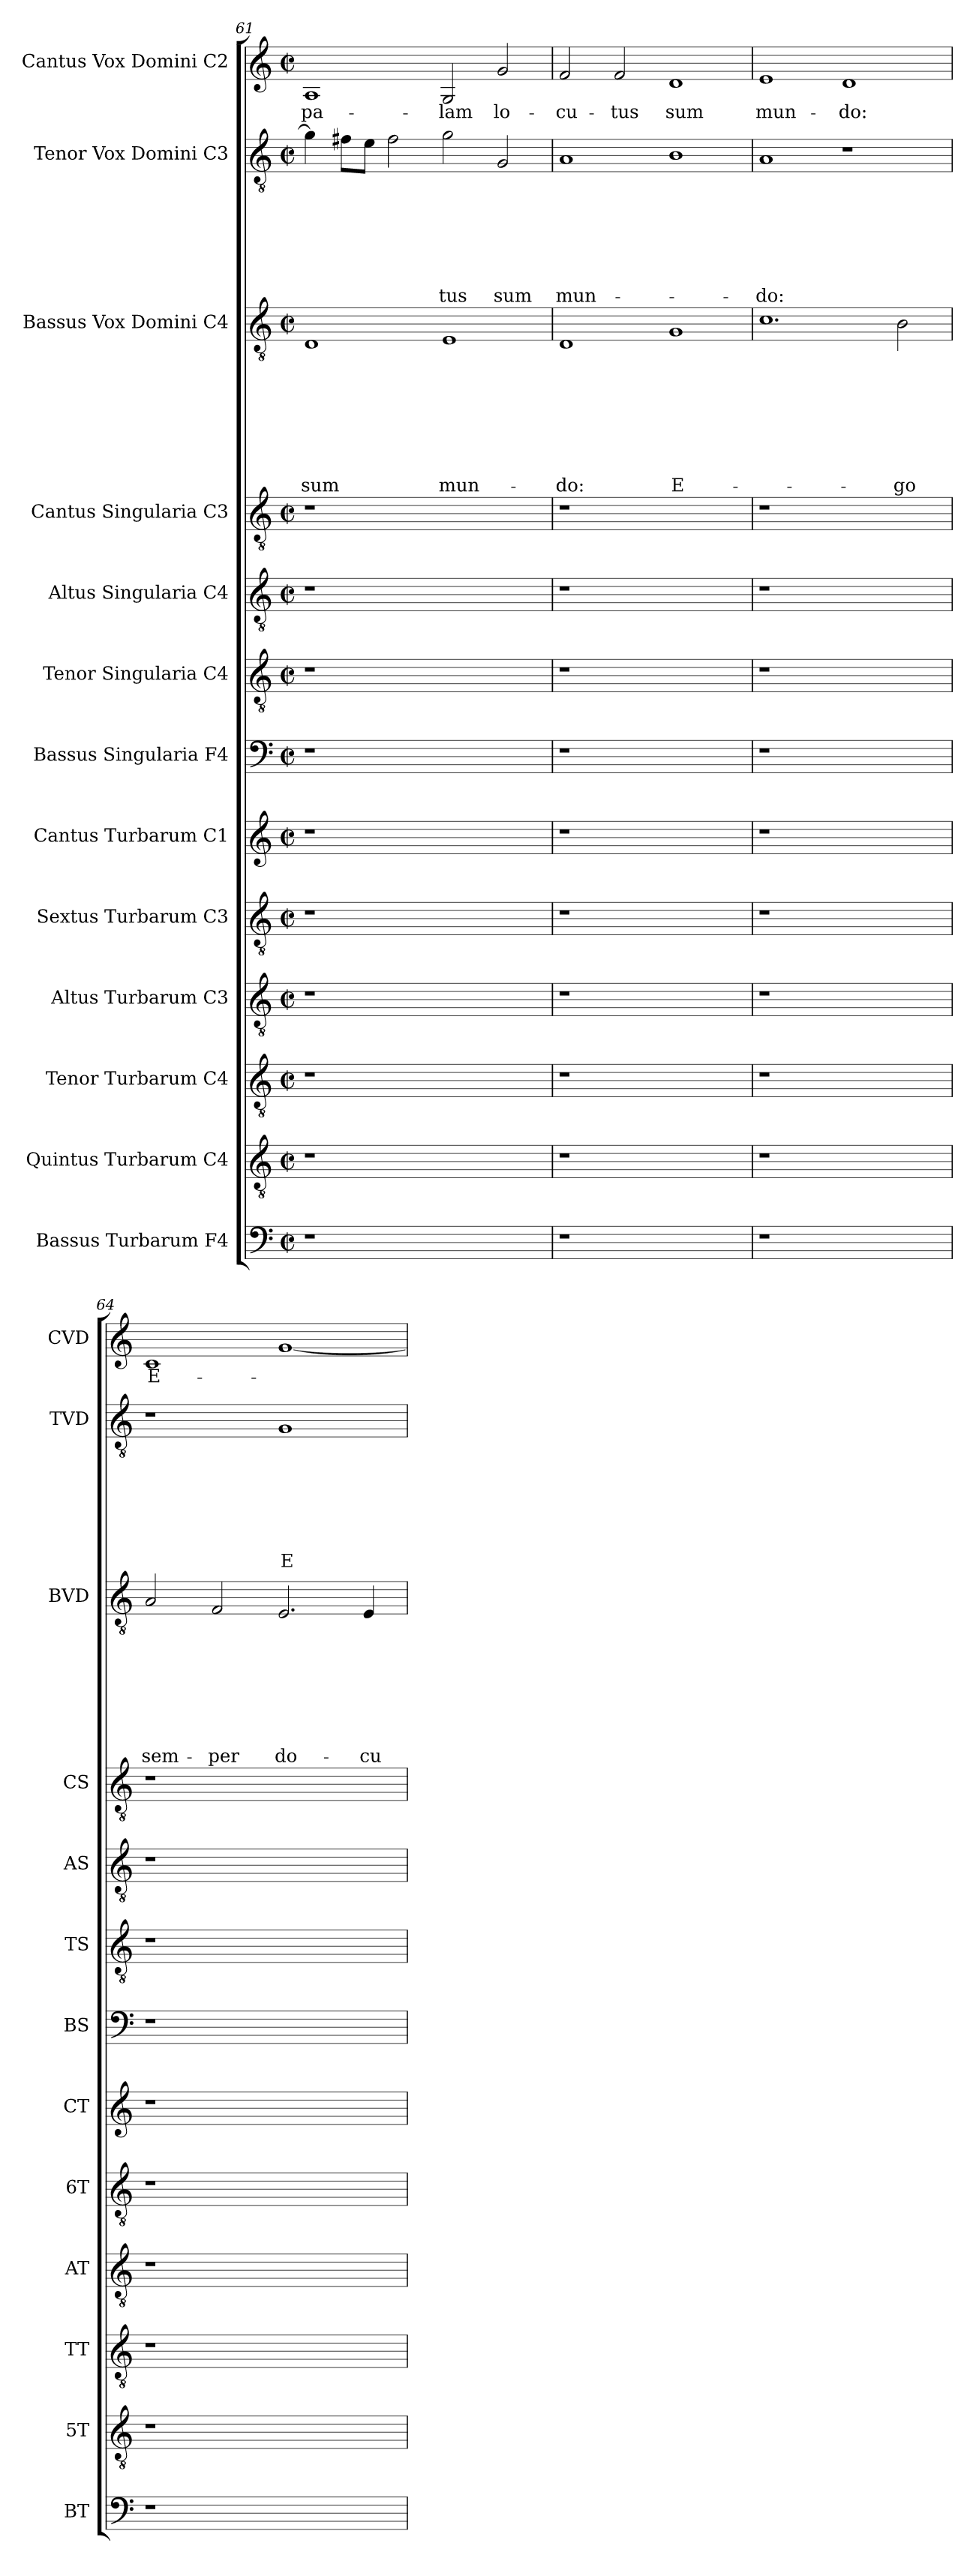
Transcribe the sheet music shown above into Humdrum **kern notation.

**kern	**kern	**kern	**kern	**kern	**kern	**kern	**kern	**kern	**kern	**kern	**text	**text	**text	**text	**text	**text	**text	**text	**kern	**text	**text	**text	**text	**text	**text	**text	**kern	**text
*part13	*part12	*part11	*part10	*part9	*part8	*part7	*part6	*part5	*part4	*part3	*part3	*part3	*part3	*part3	*part3	*part3	*part3	*part3	*part2	*part2	*part2	*part2	*part2	*part2	*part2	*part2	*part1	*part1
*staff13	*staff12	*staff11	*staff10	*staff9	*staff8	*staff7	*staff6	*staff5	*staff4	*staff3	*staff3	*staff3	*staff3	*staff3	*staff3	*staff3	*staff3	*staff3	*staff2	*staff2	*staff2	*staff2	*staff2	*staff2	*staff2	*staff2	*staff1	*staff1
*I"Bassus Turbarum F4	*I"Quintus  Turbarum C4	*I"Tenor Turbarum C4	*I"Altus Turbarum C3	*I"Sextus Turbarum C3	*I"Cantus  Turbarum C1	*I"Bassus Singularia F4	*I"Tenor  Singularia C4	*I"Altus Singularia C4	*I"Cantus  Singularia C3	*I"Bassus Vox Domini C4	*	*	*	*	*	*	*	*	*I"Tenor Vox Domini C3	*	*	*	*	*	*	*	*I"Cantus  Vox Domini C2	*
*I'BT	*I'5T	*I'TT	*I'AT	*I'6T	*I'CT	*I'BS	*I'TS	*I'AS	*I'CS	*I'BVD	*	*	*	*	*	*	*	*	*I'TVD	*	*	*	*	*	*	*	*I'CVD	*
*clefF4	*clefGv2	*clefGv2	*clefGv2	*clefGv2	*clefG2	*clefF4	*clefGv2	*clefGv2	*clefGv2	*clefGv2	*	*	*	*	*	*	*	*	*clefGv2	*	*	*	*	*	*	*	*clefG2	*
*k[]	*k[]	*k[]	*k[]	*k[]	*k[]	*k[]	*k[]	*k[]	*k[]	*k[]	*	*	*	*	*	*	*	*	*k[]	*	*	*	*	*	*	*	*k[]	*
*C:	*C:	*C:	*C:	*C:	*C:	*C:	*C:	*C:	*C:	*C:	*	*	*	*	*	*	*	*	*C:	*	*	*	*	*	*	*	*C:	*
*M2/2	*M2/2	*M2/2	*M2/2	*M2/2	*M2/2	*M2/2	*M2/2	*M2/2	*M2/2	*M2/2	*	*	*	*	*	*	*	*	*M2/2	*	*	*	*	*	*	*	*M2/2	*
*met(c|)	*met(c|)	*met(c|)	*met(c|)	*met(c|)	*met(c|)	*met(c|)	*met(c|)	*met(c|)	*met(c|)	*met(c|)	*	*	*	*	*	*	*	*	*met(c|)	*	*	*	*	*	*	*	*met(c|)	*
=61	=61	=61	=61	=61	=61	=61	=61	=61	=61	=61	=61	=61	=61	=61	=61	=61	=61	=61	=61	=61	=61	=61	=61	=61	=61	=61	=61	=61
1r	1r	1r	1r	1r	1r	1r	1r	1r	1r	1D	.	.	.	.	.	.	.	sum	4g\]	.	.	.	.	.	.	.	1A	pa-
.	.	.	.	.	.	.	.	.	.	.	.	.	.	.	.	.	.	.	8f#X\L	.	.	.	.	.	.	.	.	.
.	.	.	.	.	.	.	.	.	.	.	.	.	.	.	.	.	.	.	8e\J	.	.	.	.	.	.	.	.	.
.	.	.	.	.	.	.	.	.	.	.	.	.	.	.	.	.	.	.	2f#\	.	.	.	.	.	.	.	.	.
1ryy	1ryy	1ryy	1ryy	1ryy	1ryy	1ryy	1ryy	1ryy	1ryy	1E	.	.	.	.	.	.	.	mun-	2g\	.	.	.	.	.	.	-tus	2G/	-lam
.	.	.	.	.	.	.	.	.	.	.	.	.	.	.	.	.	.	.	2G/	.	.	.	.	.	.	sum	2g/	lo-
!!LO:LB:g=z
=62	=62	=62	=62	=62	=62	=62	=62	=62	=62	=62	=62	=62	=62	=62	=62	=62	=62	=62	=62	=62	=62	=62	=62	=62	=62	=62	=62	=62
1r	1r	1r	1r	1r	1r	1r	1r	1r	1r	1D	.	.	.	.	.	.	.	-do:	1A	.	.	.	.	.	.	mun-	2f/	-cu-
.	.	.	.	.	.	.	.	.	.	.	.	.	.	.	.	.	.	.	.	.	.	.	.	.	.	.	2f/	-tus
1ryy	1ryy	1ryy	1ryy	1ryy	1ryy	1ryy	1ryy	1ryy	1ryy	1G	.	.	.	.	.	.	.	E-	1B	.	.	.	.	.	.	.	1d	sum
=63	=63	=63	=63	=63	=63	=63	=63	=63	=63	=63	=63	=63	=63	=63	=63	=63	=63	=63	=63	=63	=63	=63	=63	=63	=63	=63	=63	=63
1r	1r	1r	1r	1r	1r	1r	1r	1r	1r	1.c	.	.	.	.	.	.	.	.	1A	.	.	.	.	.	.	-do:	1e	mun-
1ryy	1ryy	1ryy	1ryy	1ryy	1ryy	1ryy	1ryy	1ryy	1ryy	.	.	.	.	.	.	.	.	.	1r	.	.	.	.	.	.	.	1d	-do:
.	.	.	.	.	.	.	.	.	.	2B\	.	.	.	.	.	.	.	-go	.	.	.	.	.	.	.	.	.	.
=64	=64	=64	=64	=64	=64	=64	=64	=64	=64	=64	=64	=64	=64	=64	=64	=64	=64	=64	=64	=64	=64	=64	=64	=64	=64	=64	=64	=64
1r	1r	1r	1r	1r	1r	1r	1r	1r	1r	2A/	.	.	.	.	.	.	.	sem-	1r	.	.	.	.	.	.	.	1c	E-
.	.	.	.	.	.	.	.	.	.	2F/	.	.	.	.	.	.	.	-per	.	.	.	.	.	.	.	.	.	.
1ryy	1ryy	1ryy	1ryy	1ryy	1ryy	1ryy	1ryy	1ryy	1ryy	2.E/	.	.	.	.	.	.	.	do-	1G	.	.	.	.	.	.	E-	[1g	.
.	.	.	.	.	.	.	.	.	.	4E/	.	.	.	.	.	.	.	-cu-	.	.	.	.	.	.	.	.	.	.
=	=	=	=	=	=	=	=	=	=	=	=	=	=	=	=	=	=	=	=	=	=	=	=	=	=	=	=	=
*-	*-	*-	*-	*-	*-	*-	*-	*-	*-	*-	*-	*-	*-	*-	*-	*-	*-	*-	*-	*-	*-	*-	*-	*-	*-	*-	*-	*-
